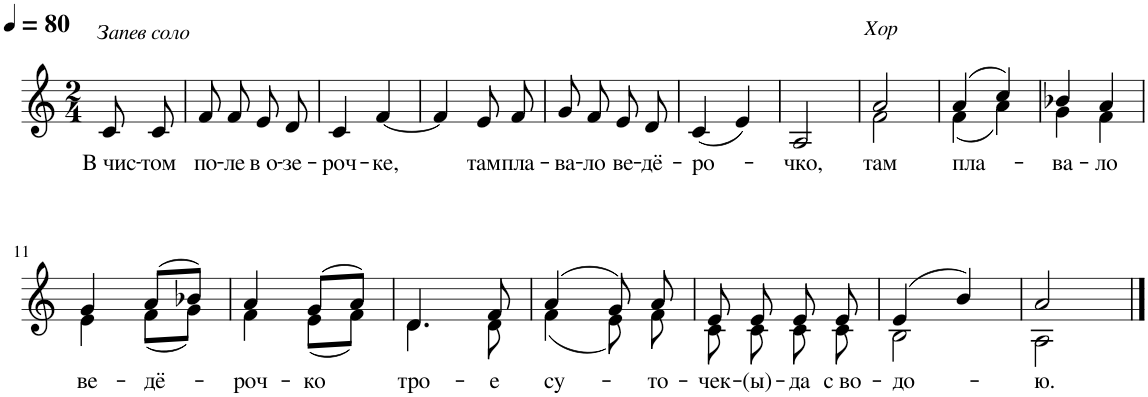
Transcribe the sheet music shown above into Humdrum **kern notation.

**kern	**text
*part1	*part1
*staff1	*staff1
*I"Piano	*
*I'Pno.	*
*clefG2	*
*Trd1c2	*
*k[]	*
*M2/4	*
*MM80	*
=1	=1
!LO:TX:a:i:t=Запев соло	!
!	!LO:LY:b
8c/	В чис-
!	!LO:LY:b
8c/	-том
=2	=2
!	!LO:LY:b
8f/	по-
!	!LO:LY:b
8f/	-ле
!	!LO:LY:b
8e/	в о-
!	!LO:LY:b
8d/	-зе-
=3	=3
!	!LO:LY:b
4c/	-роч-
!	!LO:LY:b
[4f/	-ке,
=4	=4
4f/]	.
!	!LO:LY:b
8e/	там
!	!LO:LY:b
8f/	пла-
=5	=5
!	!LO:LY:b
8g/	-ва-
!	!LO:LY:b
8f/	-ло
!	!LO:LY:b
8e/	ве-
!	!LO:LY:b
8d/	-дё-
=6	=6
!	!LO:LY:b
(4c/	-ро-
4e/)	.
=7	=7
!	!LO:LY:b
2A/	-чко,
=8	=8
!LO:TX:a:i:t=Хор	!
!	!LO:LY:b
*^	*
2a/	2f\	там
=9	=9	=9
!	!	!LO:LY:b
(4a/	(4f\	пла-
4cc/)	4a\)	.
=10	=10	=10
!	!	!LO:LY:b
4b-X/	4g\	-ва-
!	!	!LO:LY:b
4a/	4f\	-ло
!!LO:LB:g=z	!!
=11	=11	=11
!	!	!LO:LY:b
4g/	4e\	ве-
!	!	!LO:LY:b
(8a/L	(8f\L	-дё-
8b-X/J)	8g\J)	.
=12	=12	=12
!	!	!LO:LY:b
4a/	4f\	-роч-
!	!	!LO:LY:b
(8g/L	(8e\L	-ко
8a/J)	8f\J)	.
=13	=13	=13
!	!	!LO:LY:b
4.d/	4.d\	тро-
!	!	!LO:LY:b
8f/	8d\	-е
=14	=14	=14
!	!	!LO:LY:b
(4a/	(4f\	су-
8g/)	8e\)	.
!	!	!LO:LY:b
8a/	8f\	-то-
=15	=15	=15
!	!	!LO:LY:b
8e/	8c\	-чек-
!	!	!LO:LY:b
8e/	8c\	-(ы)-
!	!	!LO:LY:b
8e/	8c\	-да
!	!	!LO:LY:b
8e/	8c\	с во-
=16	=16	=16
!	!	!LO:LY:b
(4e/	2B\	-до-
4b/)	.	.
=17	=17	=17
!	!	!LO:LY:b
2a/	2A\	-ю.
*v	*v	*
==	==
*-	*-
